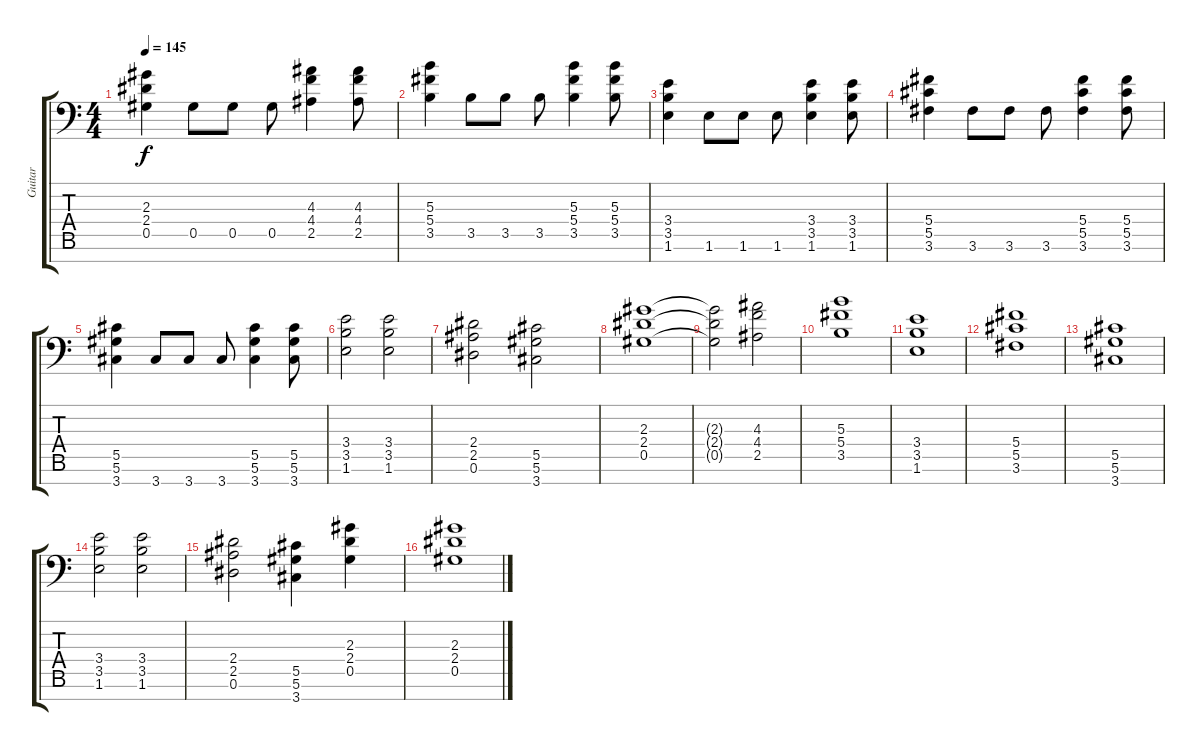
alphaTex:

\track ("Guitar" "Guitar") {instrument distortionguitar}
\staff {score tabs}
\tuning (Eb4 Bb3 Gb3 Db3 Ab2 Eb2 Bb1) {hide}
\ts (4 4)
\tempo 145
\clef f4
\ks c
(2.3 2.4 0.5).4{dy f} 0.5.8 0.5.8 0.5.8 (4.3 4.4 2.5).4 (4.3 4.4 2.5).8 |
(5.3 5.4 3.5).4 3.5.8 3.5.8 3.5.8 (5.3 5.4 3.5).4 (5.3 5.4 3.5).8 |
(3.4 3.5 1.6).4 1.6.8 1.6.8 1.6.8 (3.4 3.5 1.6).4 (3.4 3.5 1.6).8 |
(5.4 5.5 3.6).4 3.6.8 3.6.8 3.6.8 (5.4 5.5 3.6).4 (5.4 5.5 3.6).8 |
(5.5 5.6 3.7).4 3.7.8 3.7.8 3.7.8 (5.5 5.6 3.7).4 (5.5 5.6 3.7).8 |
(3.4 3.5 1.6).2 (3.4 3.5 1.6).2 |
(2.4 2.5 0.6).2 (5.5 5.6 3.7).2 |
(2.3 2.4 0.5).1 |
(2.3{t} 2.4{t} 0.5{t}).2 (4.3 4.4 2.5).2 |
(5.3 5.4 3.5).1 |
(3.4 3.5 1.6).1 |
(5.4 5.5 3.6).1 |
(5.5 5.6 3.7).1 |
(3.4 3.5 1.6).2 (3.4 3.5 1.6).2 |
(2.4 2.5 0.6).2 (5.5 5.6 3.7).4 (2.3 2.4 0.5).4 |
(2.3 2.4 0.5).1
